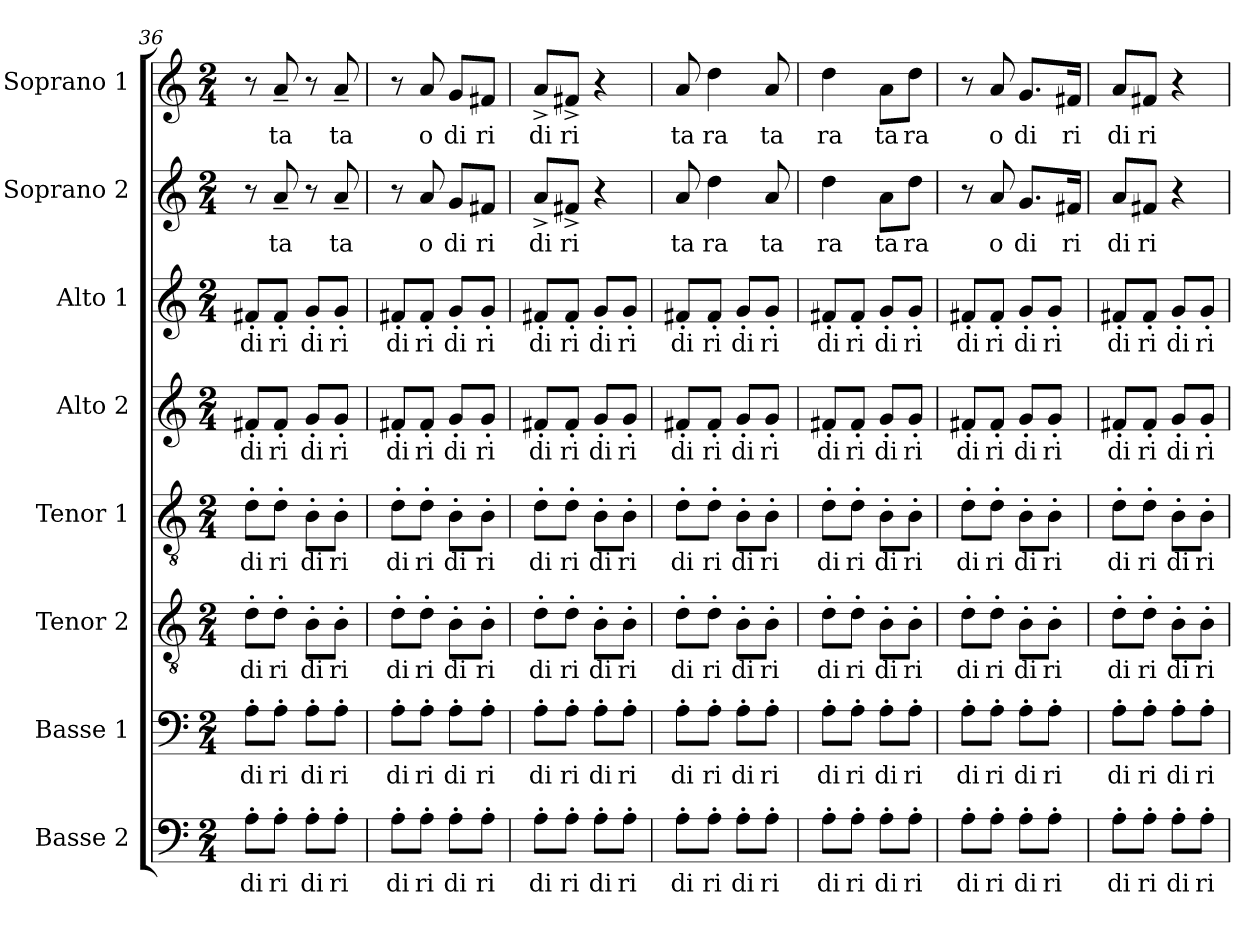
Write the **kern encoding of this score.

**kern	**text	**kern	**text	**kern	**text	**kern	**text	**kern	**text	**kern	**text	**kern	**text	**kern	**text
*part8	*part8	*part7	*part7	*part6	*part6	*part5	*part5	*part4	*part4	*part3	*part3	*part2	*part2	*part1	*part1
*staff8	*staff8	*staff7	*staff7	*staff6	*staff6	*staff5	*staff5	*staff4	*staff4	*staff3	*staff3	*staff2	*staff2	*staff1	*staff1
*I"Basse 2	*	*I"Basse 1	*	*I"Tenor 2	*	*I"Tenor 1	*	*I"Alto 2	*	*I"Alto 1	*	*I"Soprano 2	*	*I"Soprano 1	*
*I'B. 2	*	*I'B. 1	*	*I'T. 2	*	*I'T. 1	*	*I'A. 2	*	*I'A. 1	*	*I'S. 2	*	*I'S. 1	*
*clefF4	*	*clefF4	*	*clefGv2	*	*clefGv2	*	*clefG2	*	*clefG2	*	*clefG2	*	*clefG2	*
*k[]	*	*k[]	*	*k[]	*	*k[]	*	*k[]	*	*k[]	*	*k[]	*	*k[]	*
*M2/4	*	*M2/4	*	*M2/4	*	*M2/4	*	*M2/4	*	*M2/4	*	*M2/4	*	*M2/4	*
=36	=36	=36	=36	=36	=36	=36	=36	=36	=36	=36	=36	=36	=36	=36	=36
!	!LO:LY:b	!	!LO:LY:b	!	!LO:LY:b	!	!LO:LY:b	!	!LO:LY:b	!	!LO:LY:b	!	!	!	!
8A'\L	di	8A'\L	di	8d'\L	di	8d'\L	di	8f#X'/L	di	8f#X'/L	di	8r	.	8r	.
!	!LO:LY:b	!	!LO:LY:b	!	!LO:LY:b	!	!LO:LY:b	!	!LO:LY:b	!	!LO:LY:b	!	!LO:LY:b	!	!LO:LY:b
8A'\J	ri	8A'\J	ri	8d'\J	ri	8d'\J	ri	8f#'/J	ri	8f#'/J	ri	8a~/	ta	8a~/	ta
!	!LO:LY:b	!	!LO:LY:b	!	!LO:LY:b	!	!LO:LY:b	!	!LO:LY:b	!	!LO:LY:b	!	!	!	!
8A'\L	di	8A'\L	di	8B'\L	di	8B'\L	di	8g'/L	di	8g'/L	di	8r	.	8r	.
!	!LO:LY:b	!	!LO:LY:b	!	!LO:LY:b	!	!LO:LY:b	!	!LO:LY:b	!	!LO:LY:b	!	!LO:LY:b	!	!LO:LY:b
8A'\J	ri	8A'\J	ri	8B'\J	ri	8B'\J	ri	8g'/J	ri	8g'/J	ri	8a~/	ta	8a~/	ta
=37	=37	=37	=37	=37	=37	=37	=37	=37	=37	=37	=37	=37	=37	=37	=37
!	!LO:LY:b	!	!LO:LY:b	!	!LO:LY:b	!	!LO:LY:b	!	!LO:LY:b	!	!LO:LY:b	!	!	!	!
8A'\L	di	8A'\L	di	8d'\L	di	8d'\L	di	8f#X'/L	di	8f#X'/L	di	8r	.	8r	.
!	!LO:LY:b	!	!LO:LY:b	!	!LO:LY:b	!	!LO:LY:b	!	!LO:LY:b	!	!LO:LY:b	!	!LO:LY:b	!	!LO:LY:b
8A'\J	ri	8A'\J	ri	8d'\J	ri	8d'\J	ri	8f#'/J	ri	8f#'/J	ri	8a/	o	8a/	o
!	!LO:LY:b	!	!LO:LY:b	!	!LO:LY:b	!	!LO:LY:b	!	!LO:LY:b	!	!LO:LY:b	!	!LO:LY:b	!	!LO:LY:b
8A'\L	di	8A'\L	di	8B'\L	di	8B'\L	di	8g'/L	di	8g'/L	di	8g/L	di	8g/L	di
!	!LO:LY:b	!	!LO:LY:b	!	!LO:LY:b	!	!LO:LY:b	!	!LO:LY:b	!	!LO:LY:b	!	!LO:LY:b	!	!LO:LY:b
8A'\J	ri	8A'\J	ri	8B'\J	ri	8B'\J	ri	8g'/J	ri	8g'/J	ri	8f#X/J	ri	8f#X/J	ri
=38	=38	=38	=38	=38	=38	=38	=38	=38	=38	=38	=38	=38	=38	=38	=38
!	!LO:LY:b	!	!LO:LY:b	!	!LO:LY:b	!	!LO:LY:b	!	!LO:LY:b	!	!LO:LY:b	!	!LO:LY:b	!	!LO:LY:b
8A'\L	di	8A'\L	di	8d'\L	di	8d'\L	di	8f#X'/L	di	8f#X'/L	di	8a^/L	di	8a^/L	di
!	!LO:LY:b	!	!LO:LY:b	!	!LO:LY:b	!	!LO:LY:b	!	!LO:LY:b	!	!LO:LY:b	!	!LO:LY:b	!	!LO:LY:b
8A'\J	ri	8A'\J	ri	8d'\J	ri	8d'\J	ri	8f#'/J	ri	8f#'/J	ri	8f#X^/J	ri	8f#X^/J	ri
!	!LO:LY:b	!	!LO:LY:b	!	!LO:LY:b	!	!LO:LY:b	!	!LO:LY:b	!	!LO:LY:b	!	!	!	!
8A'\L	di	8A'\L	di	8B'\L	di	8B'\L	di	8g'/L	di	8g'/L	di	4r	.	4r	.
!	!LO:LY:b	!	!LO:LY:b	!	!LO:LY:b	!	!LO:LY:b	!	!LO:LY:b	!	!LO:LY:b	!	!	!	!
8A'\J	ri	8A'\J	ri	8B'\J	ri	8B'\J	ri	8g'/J	ri	8g'/J	ri	.	.	.	.
=39	=39	=39	=39	=39	=39	=39	=39	=39	=39	=39	=39	=39	=39	=39	=39
!	!LO:LY:b	!	!LO:LY:b	!	!LO:LY:b	!	!LO:LY:b	!	!LO:LY:b	!	!LO:LY:b	!	!LO:LY:b	!	!LO:LY:b
8A'\L	di	8A'\L	di	8d'\L	di	8d'\L	di	8f#X'/L	di	8f#X'/L	di	8a/	ta	8a/	ta
!	!LO:LY:b	!	!LO:LY:b	!	!LO:LY:b	!	!LO:LY:b	!	!LO:LY:b	!	!LO:LY:b	!	!LO:LY:b	!	!LO:LY:b
8A'\J	ri	8A'\J	ri	8d'\J	ri	8d'\J	ri	8f#'/J	ri	8f#'/J	ri	4dd\	ra	4dd\	ra
!	!LO:LY:b	!	!LO:LY:b	!	!LO:LY:b	!	!LO:LY:b	!	!LO:LY:b	!	!LO:LY:b	!	!	!	!
8A'\L	di	8A'\L	di	8B'\L	di	8B'\L	di	8g'/L	di	8g'/L	di	.	.	.	.
!	!LO:LY:b	!	!LO:LY:b	!	!LO:LY:b	!	!LO:LY:b	!	!LO:LY:b	!	!LO:LY:b	!	!LO:LY:b	!	!LO:LY:b
8A'\J	ri	8A'\J	ri	8B'\J	ri	8B'\J	ri	8g'/J	ri	8g'/J	ri	8a/	ta	8a/	ta
=40	=40	=40	=40	=40	=40	=40	=40	=40	=40	=40	=40	=40	=40	=40	=40
!	!LO:LY:b	!	!LO:LY:b	!	!LO:LY:b	!	!LO:LY:b	!	!LO:LY:b	!	!LO:LY:b	!	!LO:LY:b	!	!LO:LY:b
8A'\L	di	8A'\L	di	8d'\L	di	8d'\L	di	8f#X'/L	di	8f#X'/L	di	4dd\	ra	4dd\	ra
!	!LO:LY:b	!	!LO:LY:b	!	!LO:LY:b	!	!LO:LY:b	!	!LO:LY:b	!	!LO:LY:b	!	!	!	!
8A'\J	ri	8A'\J	ri	8d'\J	ri	8d'\J	ri	8f#'/J	ri	8f#'/J	ri	.	.	.	.
!	!LO:LY:b	!	!LO:LY:b	!	!LO:LY:b	!	!LO:LY:b	!	!LO:LY:b	!	!LO:LY:b	!	!LO:LY:b	!	!LO:LY:b
8A'\L	di	8A'\L	di	8B'\L	di	8B'\L	di	8g'/L	di	8g'/L	di	8a\L	ta	8a\L	ta
!	!LO:LY:b	!	!LO:LY:b	!	!LO:LY:b	!	!LO:LY:b	!	!LO:LY:b	!	!LO:LY:b	!	!LO:LY:b	!	!LO:LY:b
8A'\J	ri	8A'\J	ri	8B'\J	ri	8B'\J	ri	8g'/J	ri	8g'/J	ri	8dd\J	ra	8dd\J	ra
=41	=41	=41	=41	=41	=41	=41	=41	=41	=41	=41	=41	=41	=41	=41	=41
!	!LO:LY:b	!	!LO:LY:b	!	!LO:LY:b	!	!LO:LY:b	!	!LO:LY:b	!	!LO:LY:b	!	!	!	!
8A'\L	di	8A'\L	di	8d'\L	di	8d'\L	di	8f#X'/L	di	8f#X'/L	di	8r	.	8r	.
!	!LO:LY:b	!	!LO:LY:b	!	!LO:LY:b	!	!LO:LY:b	!	!LO:LY:b	!	!LO:LY:b	!	!LO:LY:b	!	!LO:LY:b
8A'\J	ri	8A'\J	ri	8d'\J	ri	8d'\J	ri	8f#'/J	ri	8f#'/J	ri	8a/	o	8a/	o
!	!LO:LY:b	!	!LO:LY:b	!	!LO:LY:b	!	!LO:LY:b	!	!LO:LY:b	!	!LO:LY:b	!	!LO:LY:b	!	!LO:LY:b
8A'\L	di	8A'\L	di	8B'\L	di	8B'\L	di	8g'/L	di	8g'/L	di	8.g/L	di	8.g/L	di
!	!LO:LY:b	!	!LO:LY:b	!	!LO:LY:b	!	!LO:LY:b	!	!LO:LY:b	!	!LO:LY:b	!	!	!	!
8A'\J	ri	8A'\J	ri	8B'\J	ri	8B'\J	ri	8g'/J	ri	8g'/J	ri	.	.	.	.
!	!	!	!	!	!	!	!	!	!	!	!	!	!LO:LY:b	!	!LO:LY:b
.	.	.	.	.	.	.	.	.	.	.	.	16f#X/Jk	ri	16f#X/Jk	ri
=42	=42	=42	=42	=42	=42	=42	=42	=42	=42	=42	=42	=42	=42	=42	=42
!	!LO:LY:b	!	!LO:LY:b	!	!LO:LY:b	!	!LO:LY:b	!	!LO:LY:b	!	!LO:LY:b	!	!LO:LY:b	!	!LO:LY:b
8A'\L	di	8A'\L	di	8d'\L	di	8d'\L	di	8f#X'/L	di	8f#X'/L	di	8a/L	di	8a/L	di
!	!LO:LY:b	!	!LO:LY:b	!	!LO:LY:b	!	!LO:LY:b	!	!LO:LY:b	!	!LO:LY:b	!	!LO:LY:b	!	!LO:LY:b
8A'\J	ri	8A'\J	ri	8d'\J	ri	8d'\J	ri	8f#'/J	ri	8f#'/J	ri	8f#X/J	ri	8f#X/J	ri
!	!LO:LY:b	!	!LO:LY:b	!	!LO:LY:b	!	!LO:LY:b	!	!LO:LY:b	!	!LO:LY:b	!	!	!	!
8A'\L	di	8A'\L	di	8B'\L	di	8B'\L	di	8g'/L	di	8g'/L	di	4r	.	4r	.
!	!LO:LY:b	!	!LO:LY:b	!	!LO:LY:b	!	!LO:LY:b	!	!LO:LY:b	!	!LO:LY:b	!	!	!	!
8A'\J	ri	8A'\J	ri	8B'\J	ri	8B'\J	ri	8g'/J	ri	8g'/J	ri	.	.	.	.
=	=	=	=	=	=	=	=	=	=	=	=	=	=	=	=
*-	*-	*-	*-	*-	*-	*-	*-	*-	*-	*-	*-	*-	*-	*-	*-
